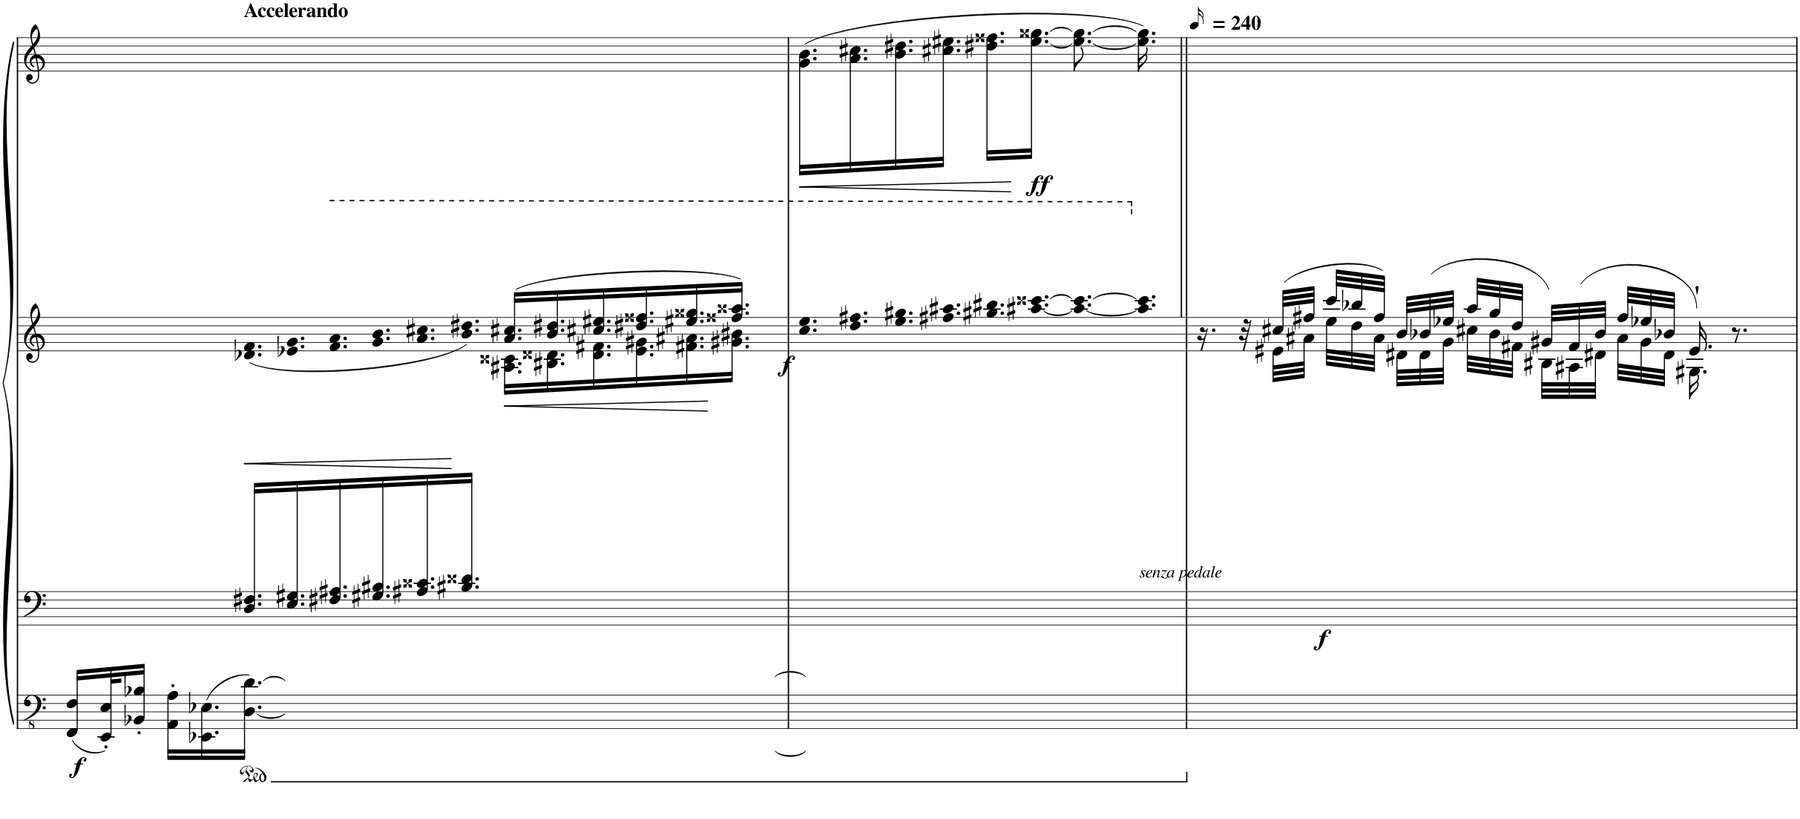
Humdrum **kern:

**kern	**kern	**kern	**kern	**dynam
*part1	*part1	*part1	*part1	*part1
*staff4	*staff3	*staff2	*staff1	*staff1/2/3/4
*I"Piano	*	*	*	*
*I'Pno.	*	*	*	*
!!LO:PB:g=z
*clefFv4	*clefF4	*clefG2	*clefG2	*
*k[]	*k[]	*k[]	*k[]	*
*M6/8	*M6/8	*M6/8	*M6/8	*
=65	=65	=65	=65	=65
*	*	*^	*	*
!	!	!	!	!	!LO:DY:b=4
16FFF/ 16FF/LL	16ryy	16ryy	16ryy	16ryy	f
32EEE/' 32EE/'K	32ryy	32ryy	32ryy	32ryy	.
16BBB-X/' 16BB-X/'JJ	16ryy	16ryy	16ryy	16ryy	.
16AAA\' 16AA\'LL	16ryy	16ryy	16ryy	16ryy	.
16.EEE-X\ 16.EE-X\	16.ryy	16.ryy	16.ryy	16.ryy	.
!	!	!	!	!LO:TX:a:B:t=Accelerando	!
[16.DD\ [16.D\JJ	16.D/ 16.F#X/LL	16.d-X 16.fLL	16.ryy	16.ryy	.
16.DD] 16.D]	16.E/ 16.G#X/	16.e-X 16.g	16.ryy	16.ryy	.
16.ryy	16.F#X/ 16.A#X/	16.f 16.a	16.ryy	16.ryy	.
16.ryy	16.G#X/ 16.B#X/	16.g 16.b	16.ryy	16.ryy	.
16ryy	[16A#X/ [16c##X/	[16a [16cc#X	16ryy	16ryy	.
32ryy	32ryy	32ryy	32ryy	32ryy	.
16.ryy	16.B#X/ 16.d##X/JJ	16.b 16.dd#XJJ	16.ryy	16.ryy	.
16.ryy	16.ryy	16.an/ 16.cc#X/LL	16.A#X\ 16.c##X\LL	16.ryy	.
16.ryy	16.ryy	16.b/ 16.dd#X/	16.B#X\ 16.d##X\	16.ryy	.
16.ryy	16.ryy	16.cc#X/ 16.ee#X/	16.dn\ 16.f#X\	16.ryy	.
16.ryy	16.ryy	16.dd#X/ 16.ff##X/	16.en\ 16.g#X\	16.ryy	.
16.ryy	16.ryy	16.ee#X/ 16.gg##X/	16.f#X\ 16.a#X\	16.ryy	.
32ryy	16.ryy	16.ff##X/ 16.aa##X/JJ	16.g#X\ 16.b#X\JJ	16.ryy	.
[16DD [16D	.	.	.	.	.
=66	=66	=66	=66	=66	=66
*	*	*	*	*clefG^2	*
!	!	!	!	!	!LO:HP:b
!	!	!	!	!	!LO:DY:n=1:b=2
*	*	*	*	*^	*
*	*	*	*	*	*^	*
16DD] 16D]	2ryy	16.cc 16.eeLL	2ryy	(16.gg\ 16.bb\LL	4...ryy	8.ryy	< f
32ryy	.	.	.	.	.	.	.
16ryy	.	32a] 32cc#]	.	32ryy	.	.	.
.	.	16.dd 16.ff#X	.	16.aa\ 16.ccc#X\	.	.	.
8ryy	.	.	.	.	.	.	.
.	.	.	.	.	.	2ryy	.
.	.	16.ee 16.gg#X	.	16.bb\ 16.ddd#X\	.	.	.
4ryy	.	.	.	.	.	.	.
.	.	16.ff#X 16.aa#XJJ	.	16.ccc#X\ 16.eee#X\JJ	.	.	.
.	.	16.gg#X 16.bb#XLL	.	16.ddd#X\ 16.fff##X\LL	.	.	.
!	!	!	!	!	!	!	!LO:DY:n=2:b
.	.	.	.	.	4ryy	.	ff
.	32A#/] 32c##/]	[16.aa#X [16.ccc##XJJ	32ryy	[16.eee#\ [16.ggg##X\JJ	.	.	[
4ryy	4ryy	.	4ryy	.	.	.	.
.	.	8.aa#_ 8.ccc##_	.	8.eee#\_ 8.ggg##\_	.	.	.
.	.	.	.	.	.	8.ryy	.
.	.	.	.	.	8ryy	.	.
16.ryy	16.ryy	16.aa#] 16.ccc##]	16.ryy	16.eee#\] 16.ggg##\])	.	.	.
.	.	.	.	.	32ryy	.	.
*	*	*	*	*v	*v	*v	*
=67||	=67||	=67||	=67||	=67||	=67||
*	*	*	*	*MM60	*
*	*	*	*	*^	*
*	*	*	*	*	*^	*
!	!	!	!	!	!	!	!LO:DY:b=3
*	*	*	*	*v	*v	*v	*
2ryy	2ryy	16.r	16.ryy	2ryy	f
.	.	32r	32ryy	.	.
!	!	!LO:TX:b:i:t=senza pedale	!	!	!
.	.	32cc#X/LLL	32e#X\LLL	.	.
.	.	32ff#X/JJJ	32a#X\JJJ	.	.
.	.	32ccc/LLL	32ee\LLL	.	.
.	.	32bb-X/	32dd\	.	.
.	.	32ffn/JJJ	32an\JJJ	.	.
.	.	32b/LLL	32d#X\LLL	.	.
.	.	32b-X/	32dn\	.	.
.	.	32ee-X/JJJ	32g\JJJ	.	.
.	.	32aa/LLL	32cc#X\LLL	.	.
.	.	32gg/	32bn\	.	.
.	.	32dd/JJJ	32f#X\JJJ	.	.
.	.	32g#X/LLL	32B#X\LLL	.	.
4ryy	4ryy	32f#/	32A#X\	4ryy	.
.	.	32b/JJJ	32d#X\JJJ	.	.
.	.	32ff/LLL	32an\LLL	.	.
.	.	32ee-X/	32gn\	.	.
.	.	32b-X/JJJ	32dn\JJJ	.	.
.	.	16.en`/	16.G#X\	.	.
8.ryy	8.ryy	8.r	8.ryy	8.ryy	.
*	*	*v	*v	*	*
=	=	=	=	=
*-	*-	*-	*-	*-
